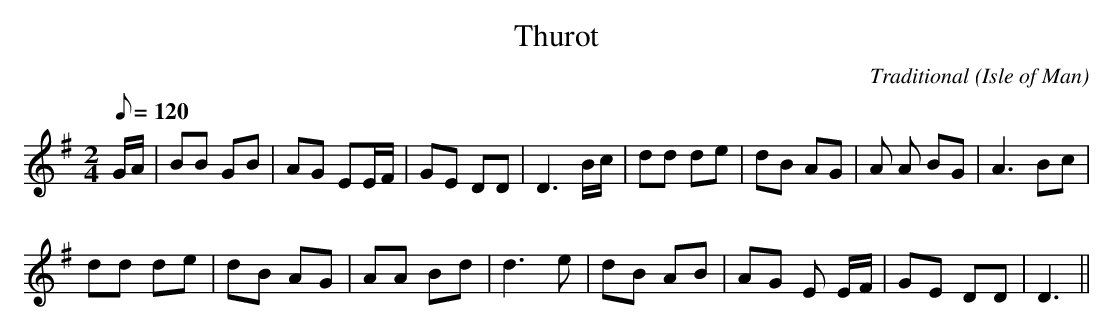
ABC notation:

X:1
T:Thurot
C:Traditional
O:Isle of Man
M:2/4
L:1/8
Q:120
K:G
G/A/|BB GB|AG EE/F/|GE DD|D3 B/c/|dd de|dB AG|A A BG|A3 Bc|
dd de|dB AG|AA Bd|d3 e|dB AB|AG E E/F/|GE DD|D3||
